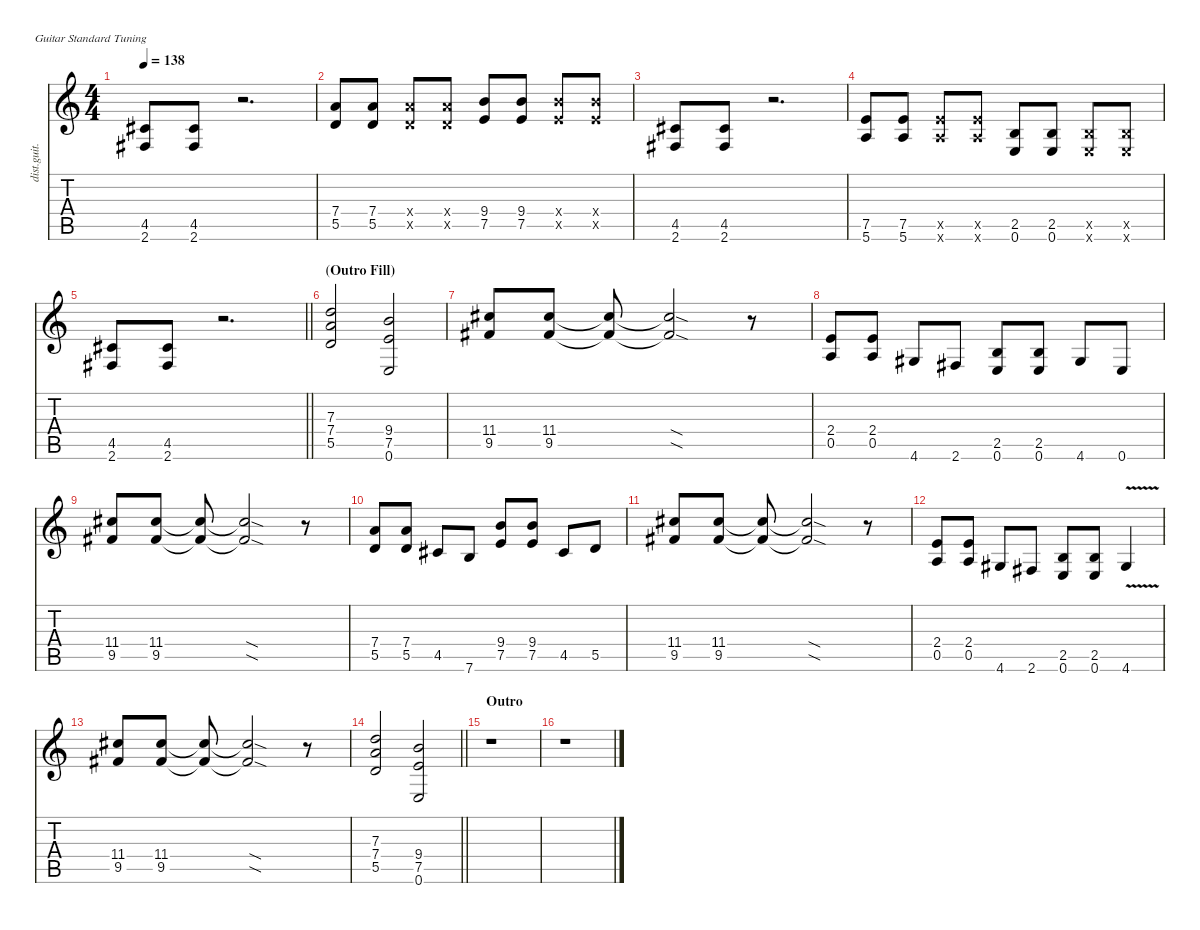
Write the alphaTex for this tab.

\defaultSystemsLayout 4
\hideDynamics
\bracketExtendMode nobrackets
\otherSystemsTrackNameOrientation horizontal
\track ("Randy Rhoads" "dist.guit.") {instrument distortionguitar}
\staff {score tabs}
\tuning (E4 B3 G3 D3 A2 E2)
\ts (4 4)
\tempo 138
\clef g2
\ks c
(4.5{acc #} 2.6{acc #}).8{dy f beam Up} (4.5{acc #} 2.6{acc #}).8{beam Up} r.2{d beam Up} |
(7.4 5.5).8{beam Up} (7.4 5.5).8{beam Up} (7.4{x} 5.5{x}).8{beam Up} (7.4{x} 5.5{x}).8{beam Up} (9.4 7.5).8{beam Up} (9.4 7.5).8{beam Up} (9.4{x} 7.5{x}).8{beam Up} (9.4{x} 7.5{x}).8{beam Up} |
(4.5{acc #} 2.6{acc #}).8{beam Up} (4.5{acc #} 2.6{acc #}).8{beam Up} r.2{d beam Up} |
(7.5 5.6).8{beam Up} (7.5 5.6).8{beam Up} (7.5{x} 5.6{x}).8{beam Up} (7.5{x} 5.6{x}).8{beam Up} (2.5 0.6).8{beam Up} (2.5 0.6).8{beam Up} (2.5{x} 0.6{x}).8{beam Up} (2.5{x} 0.6{x}).8{beam Up} |
\barLineRight lightlight
(4.5{acc #} 2.6{acc #}).8{beam Up} (4.5{acc #} 2.6{acc #}).8{beam Up} r.2{d beam Up} |
\section ("" "(Outro Fill)")
(7.3 7.4 5.5).2{beam Up} (9.4 7.5 0.6).2{beam Up} |
(11.4{acc #} 9.5{acc #}).8{beam Up} (11.4{acc #} 9.5{acc #}).8{beam Up} (11.4{t acc #} 9.5{t acc #}).8{beam Up} (11.4{sod t acc #} 9.5{sod t acc #}).2{beam Up} r.8{beam Up} |
(2.4 0.5).8{beam Up} (2.4 0.5).8{beam Up} 4.6{acc #}.8{beam Up} 2.6{acc #}.8{beam Up} (2.5 0.6).8{beam Up} (2.5 0.6).8{beam Up} 4.6{acc #}.8{beam Up} 0.6.8{beam Up} |
(11.4{acc #} 9.5{acc #}).8{beam Up} (11.4{acc #} 9.5{acc #}).8{beam Up} (11.4{t acc #} 9.5{t acc #}).8{beam Up} (11.4{sod t acc #} 9.5{sod t acc #}).2{beam Up} r.8{beam Up} |
(7.4 5.5).8{beam Up} (7.4 5.5).8{beam Up} 4.5{acc #}.8{beam Up} 7.6.8{beam Up} (9.4 7.5).8{beam Up} (9.4 7.5).8{beam Up} 4.5{acc #}.8{beam Up} 5.5.8{beam Up} |
(11.4{acc #} 9.5{acc #}).8{beam Up} (11.4{acc #} 9.5{acc #}).8{beam Up} (11.4{t acc #} 9.5{t acc #}).8{beam Up} (11.4{sod t acc #} 9.5{sod t acc #}).2{beam Up} r.8{beam Up} |
(2.4 0.5).8{beam Up} (2.4 0.5).8{beam Up} 4.6{acc #}.8{beam Up} 2.6{acc #}.8{beam Up} (2.5 0.6).8{beam Up} (2.5 0.6).8{beam Up} 4.6{v acc #}.4{beam Up} |
(11.4{acc #} 9.5{acc #}).8{beam Up} (11.4{acc #} 9.5{acc #}).8{beam Up} (11.4{t acc #} 9.5{t acc #}).8{beam Up} (11.4{sod t acc #} 9.5{sod t acc #}).2{beam Up} r.8{beam Up} |
\barLineRight lightlight
(7.3 7.4 5.5).2{beam Up} (9.4 7.5 0.6).2{beam Up} |
\section ("" "Outro")
r.1{beam Down} |
r.1{beam Down}
